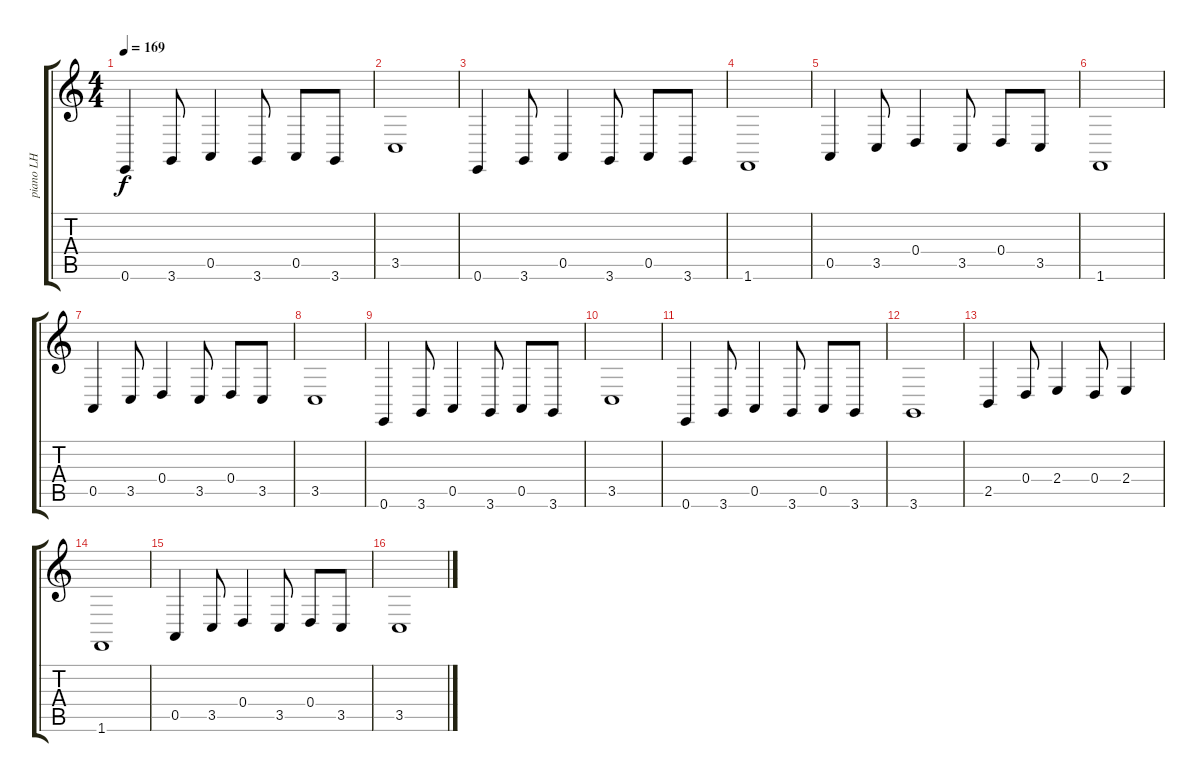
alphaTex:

\track ("piano LH" "piano LH") {instrument brightacousticpiano}
\staff {score tabs}
\tuning (E4 B3 G3 D3 A2 E2) {hide}
\ts (4 4)
\tempo 169
\clef g2
\ks c
0.6.4{dy f} 3.6.8 0.5.4 3.6.8 0.5.8 3.6.8 |
3.5.1 |
0.6.4 3.6.8 0.5.4 3.6.8 0.5.8 3.6.8 |
1.6.1 |
0.5.4 3.5.8 0.4.4 3.5.8 0.4.8 3.5.8 |
1.6.1 |
0.5.4 3.5.8 0.4.4 3.5.8 0.4.8 3.5.8 |
3.5.1 |
0.6.4 3.6.8 0.5.4 3.6.8 0.5.8 3.6.8 |
3.5.1 |
0.6.4 3.6.8 0.5.4 3.6.8 0.5.8 3.6.8 |
3.6.1 |
2.5.4 0.4.8 2.4.4 0.4.8 2.4.4 |
1.6.1 |
0.5.4 3.5.8 0.4.4 3.5.8 0.4.8 3.5.8 |
3.5.1
